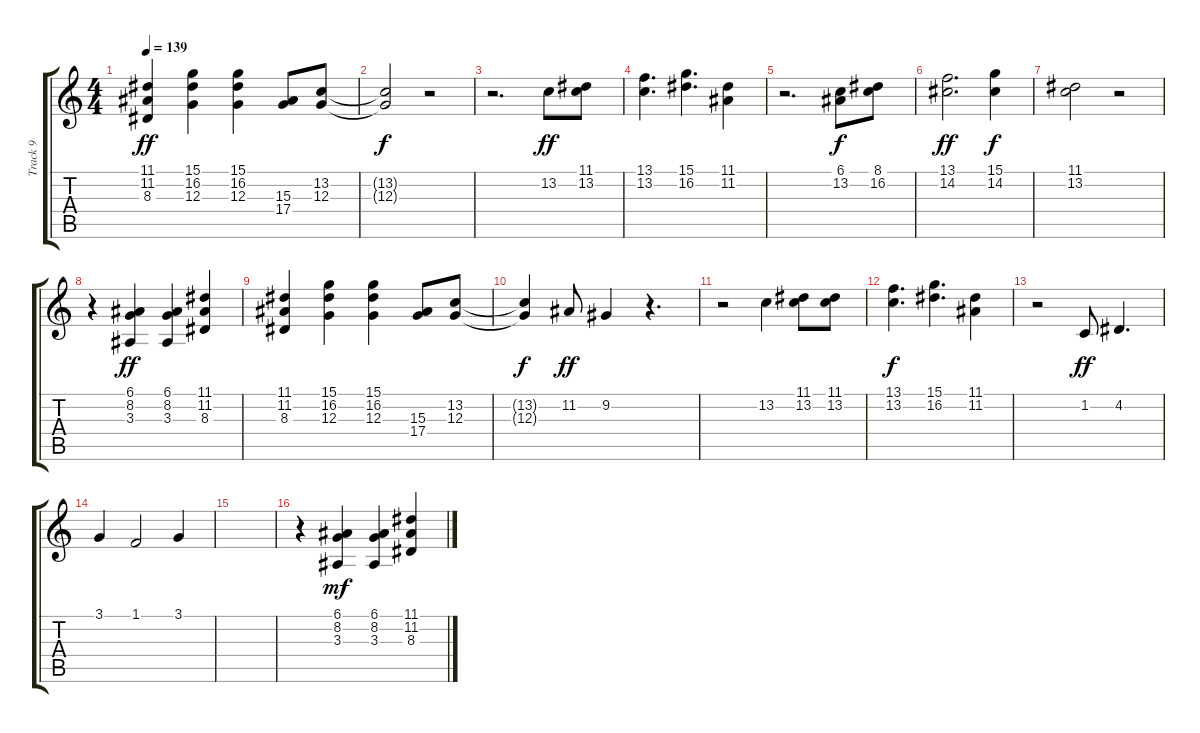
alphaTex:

\track ("Track 9" "Track 9") {instrument oboe}
\staff {score tabs}
\tuning (E4 B3 G3 D3 A2 E2) {hide}
\ts (4 4)
\tempo 139
\clef g2
\ks c
(11.1 11.2 8.3).4{dy ff} (15.1 16.2 12.3).4 (15.1 16.2 12.3).4 (15.3 17.4).8 (13.2 12.3).8 |
(13.2{t} 12.3{t}).2{dy f} r.2 |
r.2{d} 13.2.8{dy ff} (11.1 13.2).8 |
(13.1 13.2).4{d} (15.1 16.2).4{d} (11.1 11.2).4 |
r.2{d} (6.1 13.2).8{dy f} (8.1 16.2).8 |
(13.1 14.2).2{d dy ff} (15.1 14.2).4{dy f} |
(11.1 13.2).2 r.2 |
r.4 (6.1 8.2 3.3).4{dy ff} (6.1 8.2 3.3).4 (11.1 11.2 8.3).4 |
(11.1 11.2 8.3).4 (15.1 16.2 12.3).4 (15.1 16.2 12.3).4 (15.3 17.4).8 (13.2 12.3).8 |
(13.2{t} 12.3{t}).4{dy f} 11.2.8{dy ff} 9.2.4 r.4{d} |
r.2 13.2.4 (11.1 13.2).8 (11.1 13.2).8 |
(13.1 13.2).4{d dy f} (15.1 16.2).4{d} (11.1 11.2).4 |
r.2 1.2.8{dy ff} 4.2.4{d} |
3.1.4 1.1.2 3.1.4 |
|
r.4 (6.1 8.2 3.3).4{dy mf} (6.1 8.2 3.3).4 (11.1 11.2 8.3).4
